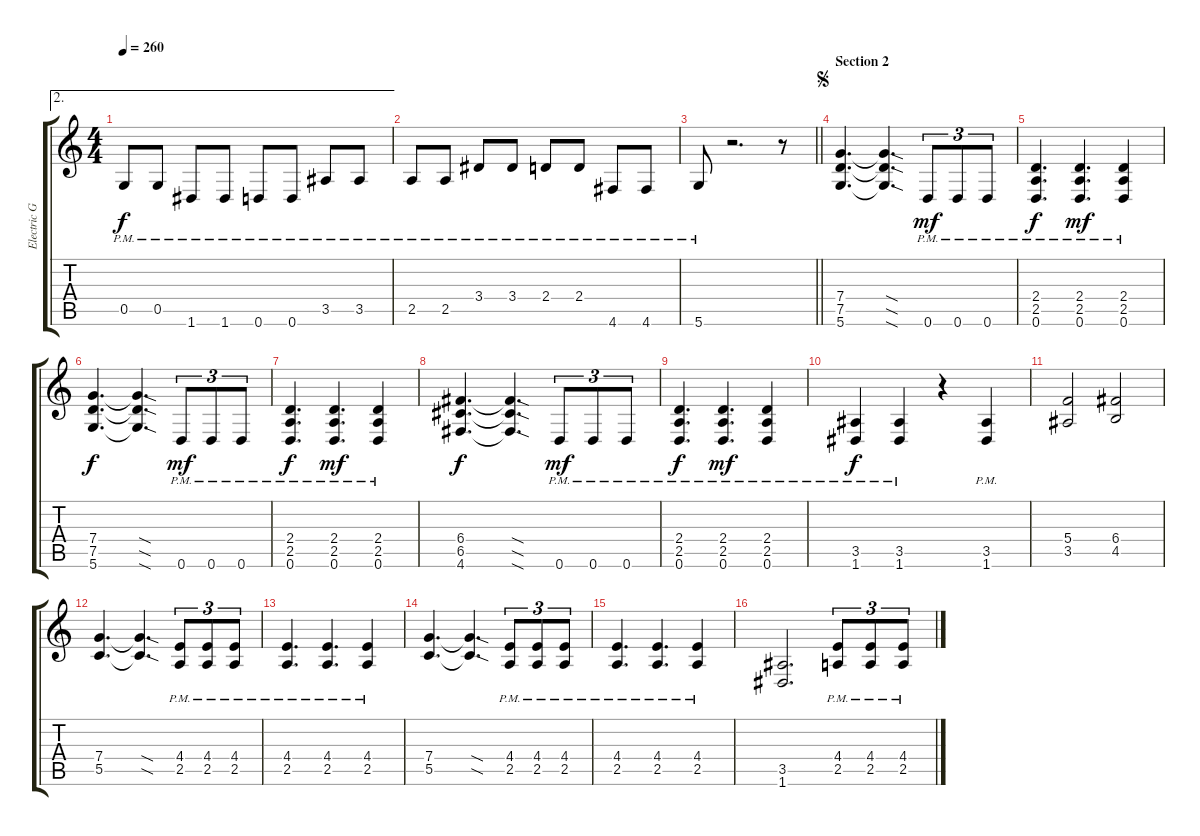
\track ("Electric Guitar" "Electric G") {instrument overdrivenguitar}
\staff {score tabs}
\tuning (D4 A3 F3 C3 G2 D2) {hide}
\ae 2
\ts (4 4)
\tempo 260
\clef g2
\ks c
0.5{pm}.8{dy f} 0.5{pm}.8 1.6{pm}.8 1.6{pm}.8 0.6{pm}.8 0.6{pm}.8 3.5{pm}.8 3.5{pm}.8 |
2.5{pm}.8 2.5{pm}.8 3.4{pm}.8 3.4{pm}.8 2.4{pm}.8 2.4{pm}.8 4.6{pm}.8 4.6{pm}.8 |
\barLineRight lightlight
5.6{pm}.8 r.2{d} r.8 |
\section ("" "Section 2")
\jump segno
(7.4 7.5 5.6).4{d} (7.4{sod t} 7.5{sod t} 5.6{sod t}).4{d} 0.6{pm}.8{tu (3 2) dy mf} 0.6{pm}.8{tu (3 2)} 0.6{pm}.8{tu (3 2)} |
(2.4{pm} 2.5{pm} 0.6{pm}).4{d dy f} (2.4{pm} 2.5{pm} 0.6{pm}).4{d dy mf} (2.4{pm} 2.5{pm} 0.6{pm}).4 |
(7.4 7.5 5.6).4{d dy f} (7.4{sod t} 7.5{sod t} 5.6{sod t}).4{d} 0.6{pm}.8{tu (3 2) dy mf} 0.6{pm}.8{tu (3 2)} 0.6{pm}.8{tu (3 2)} |
(2.4{pm} 2.5{pm} 0.6{pm}).4{d dy f} (2.4{pm} 2.5{pm} 0.6{pm}).4{d dy mf} (2.4{pm} 2.5{pm} 0.6{pm}).4 |
(6.4 6.5 4.6).4{d dy f} (6.4{sod t} 6.5{sod t} 4.6{sod t}).4{d} 0.6{pm}.8{tu (3 2) dy mf} 0.6{pm}.8{tu (3 2)} 0.6{pm}.8{tu (3 2)} |
(2.4{pm} 2.5{pm} 0.6{pm}).4{d dy f} (2.4{pm} 2.5{pm} 0.6{pm}).4{d dy mf} (2.4{pm} 2.5{pm} 0.6{pm}).4 |
(3.5{pm} 1.6{pm}).4{dy f} (3.5{pm} 1.6{pm}).4 r.4 (3.5{pm} 1.6{pm}).4 |
(5.4 3.5).2 (6.4 4.5).2 |
(7.4 5.5).4{d} (7.4{sod t} 5.5{sod t}).4{d} (4.4{pm} 2.5{pm}).8{tu (3 2)} (4.4{pm} 2.5{pm}).8{tu (3 2)} (4.4{pm} 2.5{pm}).8{tu (3 2)} |
(4.4{pm} 2.5{pm}).4{d} (4.4{pm} 2.5{pm}).4{d} (4.4{pm} 2.5{pm}).4 |
(7.4 5.5).4{d} (7.4{sod t} 5.5{sod t}).4{d} (4.4{pm} 2.5{pm}).8{tu (3 2)} (4.4{pm} 2.5{pm}).8{tu (3 2)} (4.4{pm} 2.5{pm}).8{tu (3 2)} |
(4.4{pm} 2.5{pm}).4{d} (4.4{pm} 2.5{pm}).4{d} (4.4{pm} 2.5{pm}).4 |
(3.5 1.6).2{d} (4.4{pm} 2.5{pm}).8{tu (3 2)} (4.4{pm} 2.5{pm}).8{tu (3 2)} (4.4{pm} 2.5{pm}).8{tu (3 2)}
